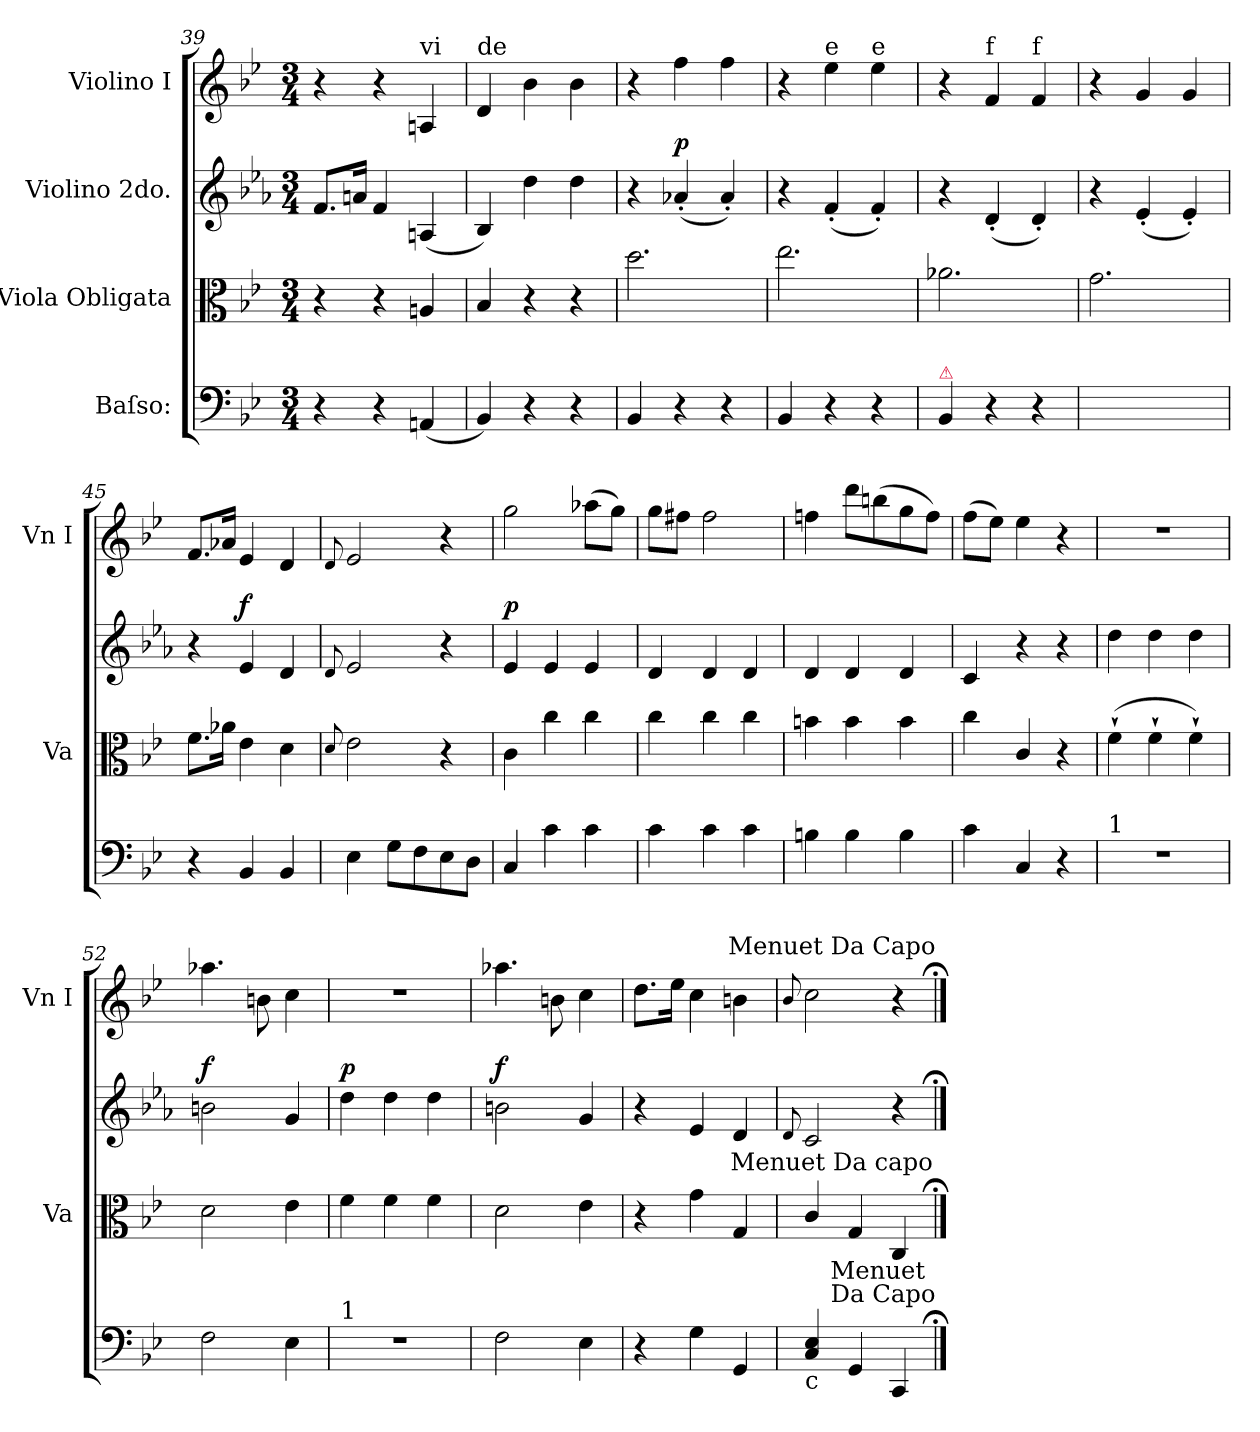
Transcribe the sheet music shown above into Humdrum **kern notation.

**kern	**kern	**dynam	**kern	**dynam	**kern
*part4	*part3	*part3	*part2	*part2	*part1
*staff4	*staff3	*staff3	*staff2	*staff2	*staff1
*I"Baſso:	*I"Viola Obligata	*	*I"Violino 2do.	*	*I"Violino I
*	*I'Va	*	*	*	*I'Vn I
*clefF4	*clefC3	*	*clefG2	*	*clefG2
*k[b-e-]	*k[b-e-]	*	*k[b-e-a-]	*	*k[b-e-]
*M3/4	*M3/4	*	*M3/4	*	*M3/4
=39	=39	=39	=39	=39	=39
4r	4r	.	8.f/L	.	4r
.	.	.	16a/Jk	.	.
4r	4r	.	4f/	.	4r
!	!	!	!	!	!LO:TX:a:t=vi
(4AAn/	4An/	.	(4An/	.	4An/
=40	=40	=40	=40	=40	=40
!	!	!	!	!	!LO:TX:a:t=de
4BB-/)	4B-/	.	4B-/)	.	4d/
4r	4r	.	4dd\	.	4b-\
4r	4r	.	4dd\	.	4b-\
=41	=41	=41	=41	=41	=41
4BB-/	2.dd\	.	4r	.	4r
!	!	!	!	!LO:DY:a	!
4r	.	.	(4a-X'/	p	4ff\
4r	.	.	4a-'/)	.	4ff\
=42	=42	=42	=42	=42	=42
4BB-/	2.ee-\	.	4r	.	4r
!	!	!	!	!	!LO:TX:a:t=e
4r	.	.	(4f'/	.	4ee-\
!	!	!	!	!	!LO:TX:a:t=e
4r	.	.	4f'/)	.	4ee-\
=43	=43	=43	=43	=43	=43
!LO:TX:a:color=crimson:t=⚠	!	!	!	!	!
4BB-/	2.a-X\	.	4r	.	4r
!	!	!	!	!	!LO:TX:a:t=f
4r	.	.	(4d'/	.	4f/
!	!	!	!	!	!LO:TX:a:t=f
4r	.	.	4d'/)	.	4f/
=44	=44	=44	=44	=44	=44
4BB-/yy	2.g\	.	4r	.	4r
4ryy	.	.	(4e-'/	.	4g/
4ryy	.	.	4e-'/)	.	4g/
=45	=45	=45	=45	=45	=45
4r	8.f\L	.	4r	.	8.f/L
.	16a-X\Jk	.	.	.	16a-X/Jk
!	!	!	!	!LO:DY:a	!
4BB-/	4e-\	.	4e-/	f	4e-/
4BB-/	4d\	.	4d/	.	4d/
=46	=46	=46	=46	=46	=46
.	8qqd/	.	8qqd/	.	8qqd/
4E-\	2e-\	.	2e-/	.	2e-/
8G\L	.	.	.	.	.
8F\	.	.	.	.	.
8E-\	4r	.	4r	.	4r
8D\J	.	.	.	.	.
=47	=47	=47	=47	=47	=47
!	!	!	!	!LO:DY:a	!
4C/	4c\	p&colon;	4e-/	p	2gg\
4c\	4cc\	.	4e-/	.	.
4c\	4cc\	.	4e-/	.	(8aa-X\L
.	.	.	.	.	8gg\J)
=48	=48	=48	=48	=48	=48
4c\	4cc\	.	4d/	.	8gg\L
.	.	.	.	.	8ff#X\J
4c\	4cc\	.	4d/	.	2ff#\
4c\	4cc\	.	4d/	.	.
=49	=49	=49	=49	=49	=49
4Bn\	4bn\	.	4d/	.	4ffn\
4B\	4b\	.	4d/	.	8ddd\L
.	.	.	.	.	(8bbn\
4B\	4b\	.	4d/	.	8gg\
.	.	.	.	.	8ff\J)
=50	=50	=50	=50	=50	=50
4c\	4cc\	.	4c/	.	(8ff\L
.	.	.	.	.	8ee-\J)
4C/	4c/	.	4r	.	4ee-\
4r	4r	.	4r	.	4r
=51	=51	=51	=51	=51	=51
!LO:TX:a:t=1	!	!	!	!	!
2.r	(4f`\	p&colon;	4dd\	.	2.r
.	4f`\	.	4dd\	.	.
.	4f`\)	.	4dd\	.	.
=52	=52	=52	=52	=52	=52
!	!	!	!	!LO:DY:a	!
2F\	2d\	fo	2bn\	f	4.aa-X\
.	.	.	.	.	8bn\
4E-\	4e-\	.	4g/	.	4cc\
=53	=53	=53	=53	=53	=53
!LO:TX:a:t=1	!	!	!	!	!
!	!	!	!	!LO:DY:a	!
2.r	4f\	.	4dd\	p	2.r
.	4f\	.	4dd\	.	.
.	4f\	.	4dd\	.	.
=54	=54	=54	=54	=54	=54
!	!	!	!	!LO:DY:a	!
2F\	2d\	.	2bn\	f	4.aa-X\
.	.	.	.	.	8bn\
4E-\	4e-\	.	4g/	.	4cc\
=55	=55	=55	=55	=55	=55
4r	4r	.	4r	.	8.dd\L
.	.	.	.	.	16ee-\Jk
4G\	4g\	.	4e-/	.	4cc\
4GG/	4G/	.	4d/	.	4bn\
=56	=56	=56	=56	=56	=56
.	.	.	8qqd/	.	8qqb-/
!LO:TX:b:t=c	!	!	!	!	!
4C/ 4E-/	4c/	.	2c/	.	2cc\
4GG/	4G/	.	.	.	.
4CC/	4C/	.	4r	.	4r
!	!	!	!	!	!LO:TX:a:t=Menuet Da Capo
!	!LO:TX:a:t=Menuet Da capo	!	!	!	!
!LO:TX:a:t=Menuet \nDa Capo	!	!	!	!	!
==;	==;	==;	==;	==;	==;
*-	*-	*-	*-	*-	*-
